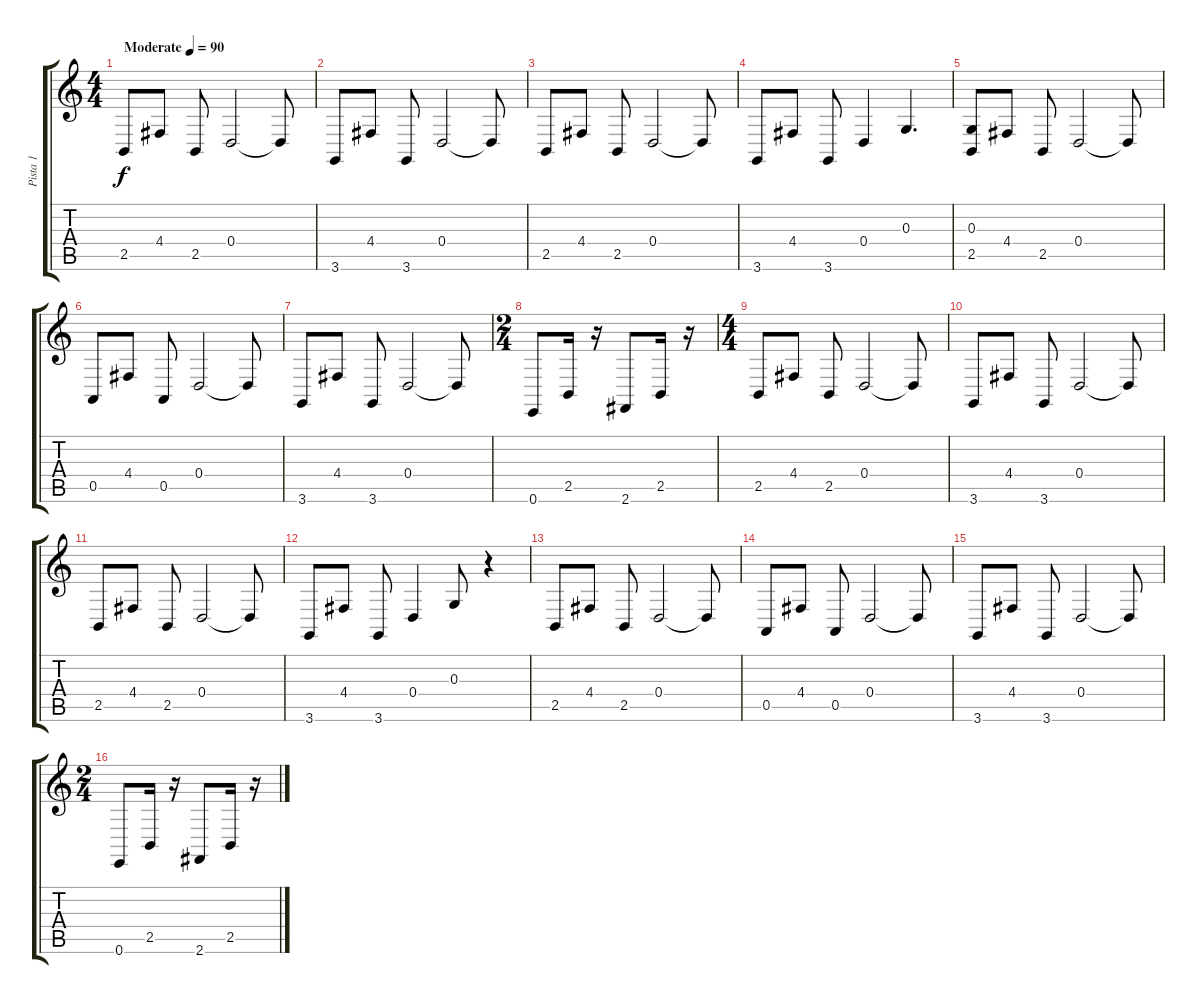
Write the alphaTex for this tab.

\track ("Pista 1" "Pista 1") {instrument cello}
\staff {score tabs}
\tuning (E4 B3 G3 D3 A2 E2) {hide}
\ts (4 4)
\tempo (90 "Moderate")
\clef g2
\ks c
2.5.8{dy f instrument cello} 4.4.8 2.5.8 0.4.2 0.4{t}.8 |
3.6.8 4.4.8 3.6.8 0.4.2 0.4{t}.8 |
2.5.8 4.4.8 2.5.8 0.4.2 0.4{t}.8 |
3.6.8 4.4.8 3.6.8 0.4.4 0.3.4{d} |
(0.3 2.5).8 4.4.8 2.5.8 0.4.2 0.4{t}.8 |
0.5.8 4.4.8 0.5.8 0.4.2 0.4{t}.8 |
3.6.8 4.4.8 3.6.8 0.4.2 0.4{t}.8 |
\ts (2 4)
0.6.8 2.5.16 r.16 2.6.8 2.5.16 r.16 |
\ts (4 4)
2.5.8 4.4.8 2.5.8 0.4.2 0.4{t}.8 |
3.6.8 4.4.8 3.6.8 0.4.2 0.4{t}.8 |
2.5.8 4.4.8 2.5.8 0.4.2 0.4{t}.8 |
3.6.8 4.4.8 3.6.8 0.4.4 0.3.8 r.4 |
2.5.8 4.4.8 2.5.8 0.4.2 0.4{t}.8 |
0.5.8 4.4.8 0.5.8 0.4.2 0.4{t}.8 |
3.6.8 4.4.8 3.6.8 0.4.2 0.4{t}.8 |
\ts (2 4)
0.6.8 2.5.16 r.16 2.6.8 2.5.16 r.16
